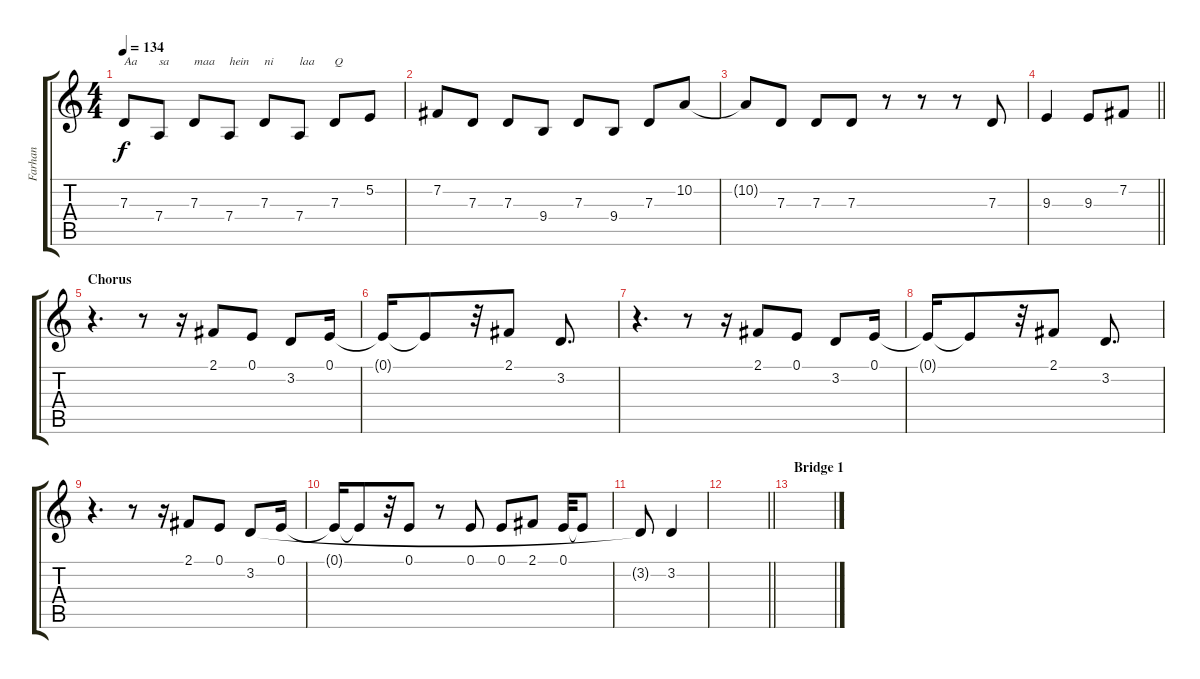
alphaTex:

\track ("Farhan" "Farhan") {instrument lead2sawtooth}
\staff {score tabs}
\tuning (E4 B3 G3 D3 A2 E2) {hide}
\ts (4 4)
\tempo 134
\clef g2
\ks c
7.3.8{txt "Aa" dy f} 7.4.8{txt "sa"} 7.3.8{txt "maa"} 7.4.8{txt "hein"} 7.3.8{txt "ni"} 7.4.8{txt "laa"} 7.3.8{txt "Q"} 5.2.8 |
7.2.8 7.3.8 7.3.8 9.4.8 7.3.8 9.4.8 7.3.8 10.2.8 |
10.2{t}.8 7.3.8 7.3.8 7.3.8 r.8 r.8 r.8 7.3.8 |
\barLineRight lightlight
9.3.4 9.3.8 7.2.8 |
\section ("" "Chorus")
r.4{d} r.8 r.16 2.1.8 0.1.8 3.2.8 0.1.16 |
0.1{t}.16 0.1{t}.8 r.32 2.1.8 3.2.8{d} |
r.4{d} r.8 r.16 2.1.8 0.1.8 3.2.8 0.1.16 |
0.1{t}.16 0.1{t}.8 r.32 2.1.8 3.2.8{d} |
r.4{d} r.8 r.16 2.1.8 0.1.8 3.2.8 0.1.16 |
0.1{t}.16 0.1{t}.8 r.32 0.1.8 r.8 0.1.8 0.1.8 2.1.8 0.1.32 0.1{t}.8 |
3.2{t}.8 3.2.4 |
\barLineRight lightlight
|
\section ("" "Bridge 1")
